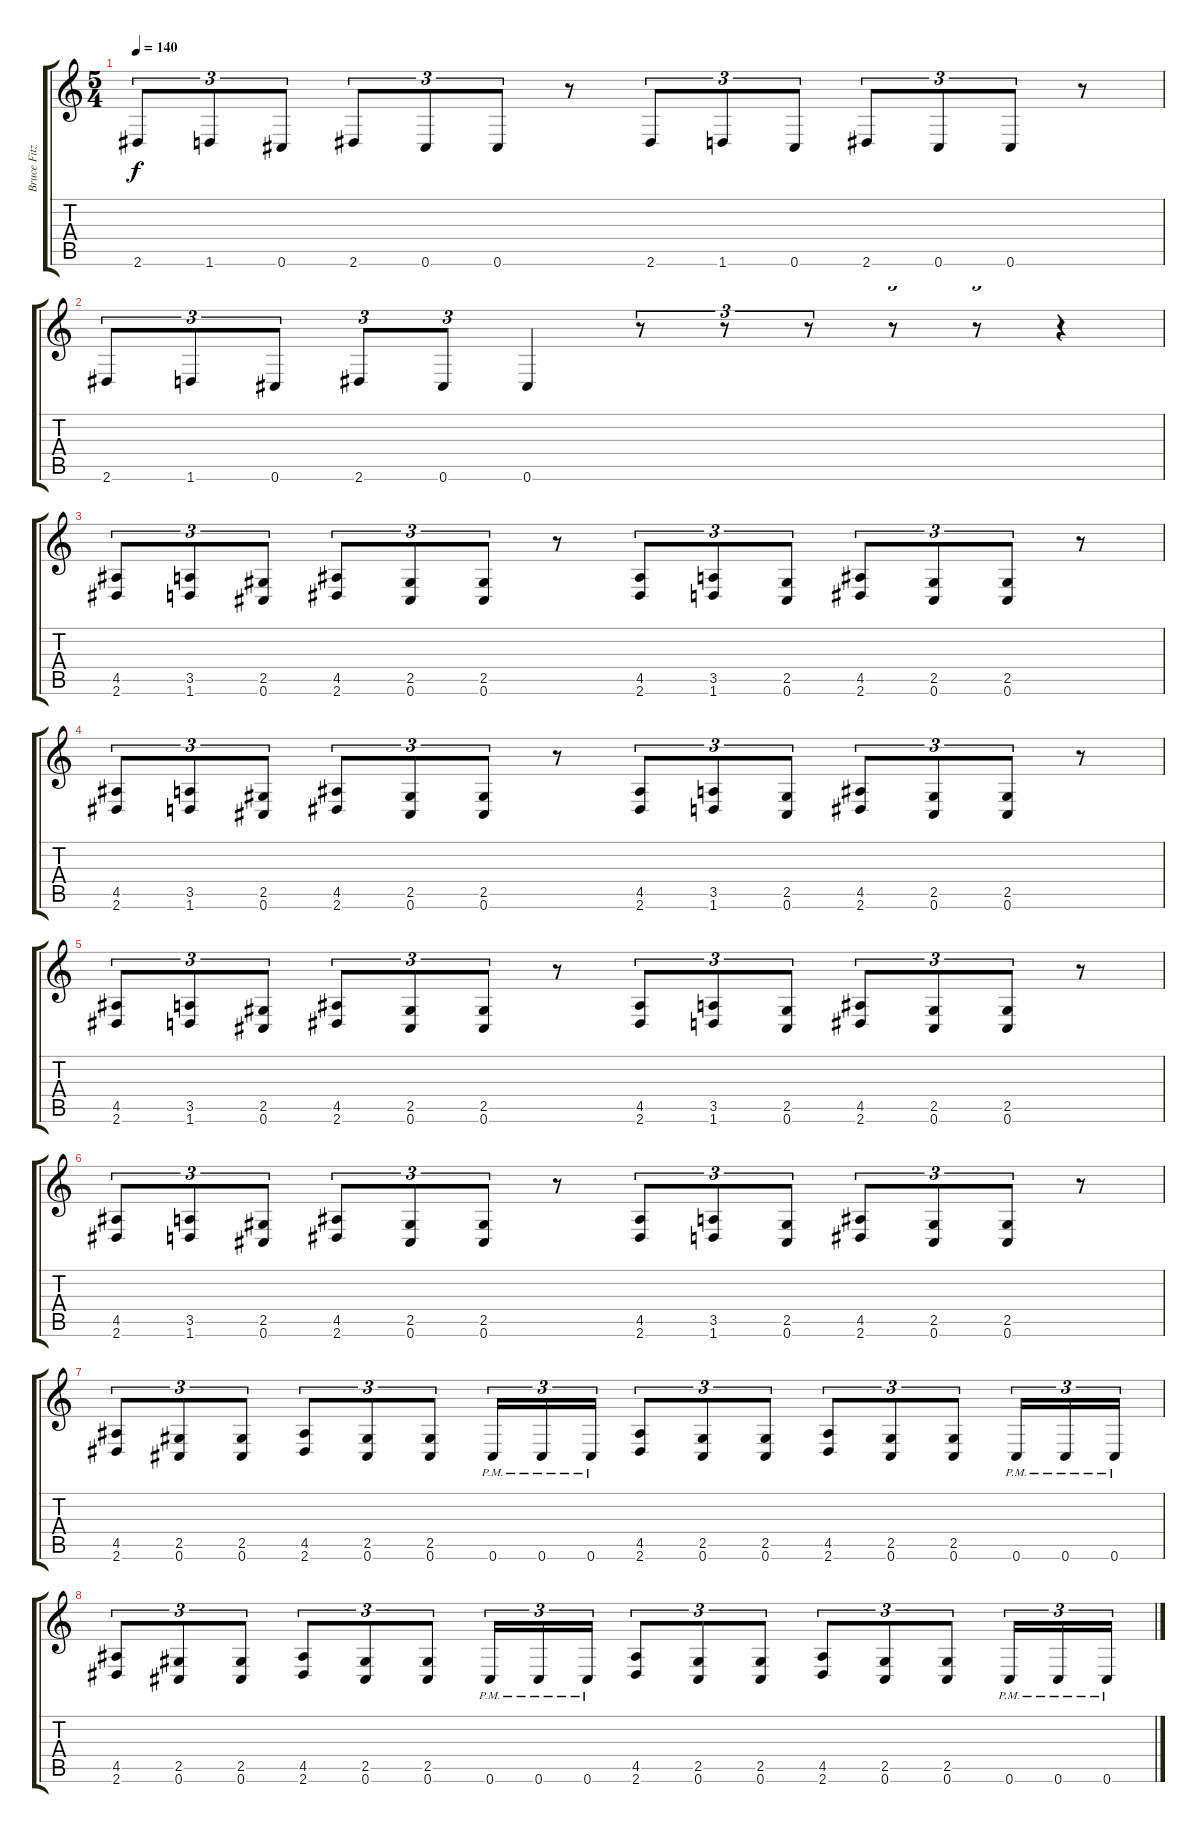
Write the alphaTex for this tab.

\track ("Bruce Fitzburgh - Rythm Guitar" "Bruce Fitz") {instrument distortionguitar}
\staff {score tabs}
\tuning (Db4 Ab3 E3 B2 Gb2 Db2) {hide}
\ts (5 4)
\tempo 140
\clef g2
\ks c
2.6.8{tu (3 2) dy f} 1.6.8{tu (3 2)} 0.6.8{tu (3 2)} 2.6.8{tu (3 2)} 0.6.8{tu (3 2)} 0.6.8{tu (3 2)} r.8 2.6.8{tu (3 2)} 1.6.8{tu (3 2)} 0.6.8{tu (3 2)} 2.6.8{tu (3 2)} 0.6.8{tu (3 2)} 0.6.8{tu (3 2)} r.8 |
2.6.8{tu (3 2)} 1.6.8{tu (3 2)} 0.6.8{tu (3 2)} 2.6.8{tu (3 2)} 0.6.8{tu (3 2)} 0.6.4 r.8{tu (3 2)} r.8{tu (3 2)} r.8{tu (3 2)} r.8{tu (3 2)} r.8{tu (3 2)} r.4{tu (3 2)} |
(4.5 2.6).8{tu (3 2)} (3.5 1.6).8{tu (3 2)} (2.5 0.6).8{tu (3 2)} (4.5 2.6).8{tu (3 2)} (2.5 0.6).8{tu (3 2)} (2.5 0.6).8{tu (3 2)} r.8 (4.5 2.6).8{tu (3 2)} (3.5 1.6).8{tu (3 2)} (2.5 0.6).8{tu (3 2)} (4.5 2.6).8{tu (3 2)} (2.5 0.6).8{tu (3 2)} (2.5 0.6).8{tu (3 2)} r.8 |
(4.5 2.6).8{tu (3 2)} (3.5 1.6).8{tu (3 2)} (2.5 0.6).8{tu (3 2)} (4.5 2.6).8{tu (3 2)} (2.5 0.6).8{tu (3 2)} (2.5 0.6).8{tu (3 2)} r.8 (4.5 2.6).8{tu (3 2)} (3.5 1.6).8{tu (3 2)} (2.5 0.6).8{tu (3 2)} (4.5 2.6).8{tu (3 2)} (2.5 0.6).8{tu (3 2)} (2.5 0.6).8{tu (3 2)} r.8 |
(4.5 2.6).8{tu (3 2)} (3.5 1.6).8{tu (3 2)} (2.5 0.6).8{tu (3 2)} (4.5 2.6).8{tu (3 2)} (2.5 0.6).8{tu (3 2)} (2.5 0.6).8{tu (3 2)} r.8 (4.5 2.6).8{tu (3 2)} (3.5 1.6).8{tu (3 2)} (2.5 0.6).8{tu (3 2)} (4.5 2.6).8{tu (3 2)} (2.5 0.6).8{tu (3 2)} (2.5 0.6).8{tu (3 2)} r.8 |
(4.5 2.6).8{tu (3 2)} (3.5 1.6).8{tu (3 2)} (2.5 0.6).8{tu (3 2)} (4.5 2.6).8{tu (3 2)} (2.5 0.6).8{tu (3 2)} (2.5 0.6).8{tu (3 2)} r.8 (4.5 2.6).8{tu (3 2)} (3.5 1.6).8{tu (3 2)} (2.5 0.6).8{tu (3 2)} (4.5 2.6).8{tu (3 2)} (2.5 0.6).8{tu (3 2)} (2.5 0.6).8{tu (3 2)} r.8 |
(4.5 2.6).8{tu (3 2)} (2.5 0.6).8{tu (3 2)} (2.5 0.6).8{tu (3 2)} (4.5 2.6).8{tu (3 2)} (2.5 0.6).8{tu (3 2)} (2.5 0.6).8{tu (3 2)} 0.6{pm}.16{tu (3 2)} 0.6{pm}.16{tu (3 2)} 0.6{pm}.16{tu (3 2)} (4.5 2.6).8{tu (3 2)} (2.5 0.6).8{tu (3 2)} (2.5 0.6).8{tu (3 2)} (4.5 2.6).8{tu (3 2)} (2.5 0.6).8{tu (3 2)} (2.5 0.6).8{tu (3 2)} 0.6{pm}.16{tu (3 2)} 0.6{pm}.16{tu (3 2)} 0.6{pm}.16{tu (3 2)} |
(4.5 2.6).8{tu (3 2)} (2.5 0.6).8{tu (3 2)} (2.5 0.6).8{tu (3 2)} (4.5 2.6).8{tu (3 2)} (2.5 0.6).8{tu (3 2)} (2.5 0.6).8{tu (3 2)} 0.6{pm}.16{tu (3 2)} 0.6{pm}.16{tu (3 2)} 0.6{pm}.16{tu (3 2)} (4.5 2.6).8{tu (3 2)} (2.5 0.6).8{tu (3 2)} (2.5 0.6).8{tu (3 2)} (4.5 2.6).8{tu (3 2)} (2.5 0.6).8{tu (3 2)} (2.5 0.6).8{tu (3 2)} 0.6{pm}.16{tu (3 2)} 0.6{pm}.16{tu (3 2)} 0.6{pm}.16{tu (3 2)}
